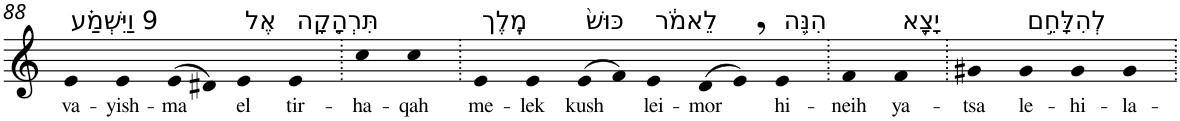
**kern	**text
*part1	*part1
*staff1	*staff1
*I"Piano	*
*I'Pno	*
!!LO:PB:g=z
*clefG2	*
*k[]	*
=88	=88
!LO:TX:a:t=9 וַיִּשְׁמַ֗ע	!
!	!LO:LY:b
4e	va-
!	!LO:LY:b
4e	-yish-
!	!LO:LY:b
(>8e	-ma
8d#X)	.
!LO:TX:a:t=אֶל	!
!	!LO:LY:b
4e	el
!LO:TX:a:t=תִּרְהָ֤קָה	!
!	!LO:LY:b
4e	tir-
=89.	=89.
!	!LO:LY:b
4cc	-ha-
!	!LO:LY:b
4cc	-qah
=90.	=90.
!LO:TX:a:t=מֶֽלֶך	!
!	!LO:LY:b
4e	me-
!	!LO:LY:b
4e	-lek
!LO:TX:a:t=כּוּשׁ֙	!
!	!LO:LY:b
(>8e	kush
8f)	.
!LO:TX:a:t=לֵאמֹ֔ר	!
!	!LO:LY:b
4e	lei-
!	!LO:LY:b
(>8d	-mor
8e,)	.
!LO:TX:a:t=הִנֵּ֥ה	!
!	!LO:LY:b
4e	hi-
=91.	=91.
!	!LO:LY:b
4f	-neih
!LO:TX:a:t=יָצָ֖א	!
!	!LO:LY:b
4f	ya-
=92.	=92.
!	!LO:LY:b
4g#X	-tsa
!LO:TX:a:t=לְהִלָּחֵ֣ם	!
!	!LO:LY:b
4g#	le-
!	!LO:LY:b
4g#	-hi-
!	!LO:LY:b
4g#	-la-
=.	=.
*-	*-
